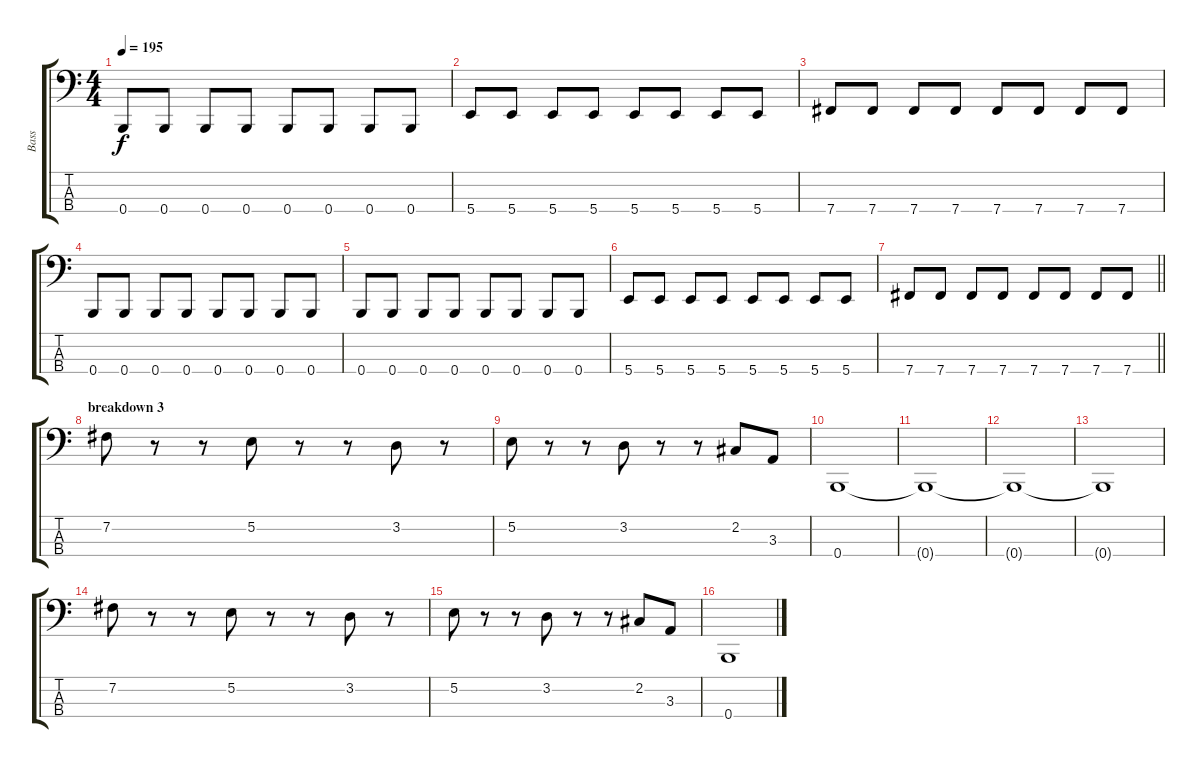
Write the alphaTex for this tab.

\track ("Bass" "Bass") {instrument electricbasspick}
\staff {score tabs}
\tuning (E2 B1 Gb1 B0) {hide}
\ts (4 4)
\tempo 195
\clef f4
\ks c
0.4.8{dy f} 0.4.8 0.4.8 0.4.8 0.4.8 0.4.8 0.4.8 0.4.8 |
5.4.8 5.4.8 5.4.8 5.4.8 5.4.8 5.4.8 5.4.8 5.4.8 |
7.4.8 7.4.8 7.4.8 7.4.8 7.4.8 7.4.8 7.4.8 7.4.8 |
0.4.8 0.4.8 0.4.8 0.4.8 0.4.8 0.4.8 0.4.8 0.4.8 |
0.4.8 0.4.8 0.4.8 0.4.8 0.4.8 0.4.8 0.4.8 0.4.8 |
5.4.8 5.4.8 5.4.8 5.4.8 5.4.8 5.4.8 5.4.8 5.4.8 |
\barLineRight lightlight
7.4.8 7.4.8 7.4.8 7.4.8 7.4.8 7.4.8 7.4.8 7.4.8 |
\section ("" "breakdown 3")
7.2.8 r.8 r.8 5.2.8 r.8 r.8 3.2.8 r.8 |
5.2.8 r.8 r.8 3.2.8 r.8 r.8 2.2.8 3.3.8 |
0.4.1 |
0.4{t}.1 |
0.4{t}.1 |
0.4{t}.1 |
7.2.8 r.8 r.8 5.2.8 r.8 r.8 3.2.8 r.8 |
5.2.8 r.8 r.8 3.2.8 r.8 r.8 2.2.8 3.3.8 |
0.4.1
